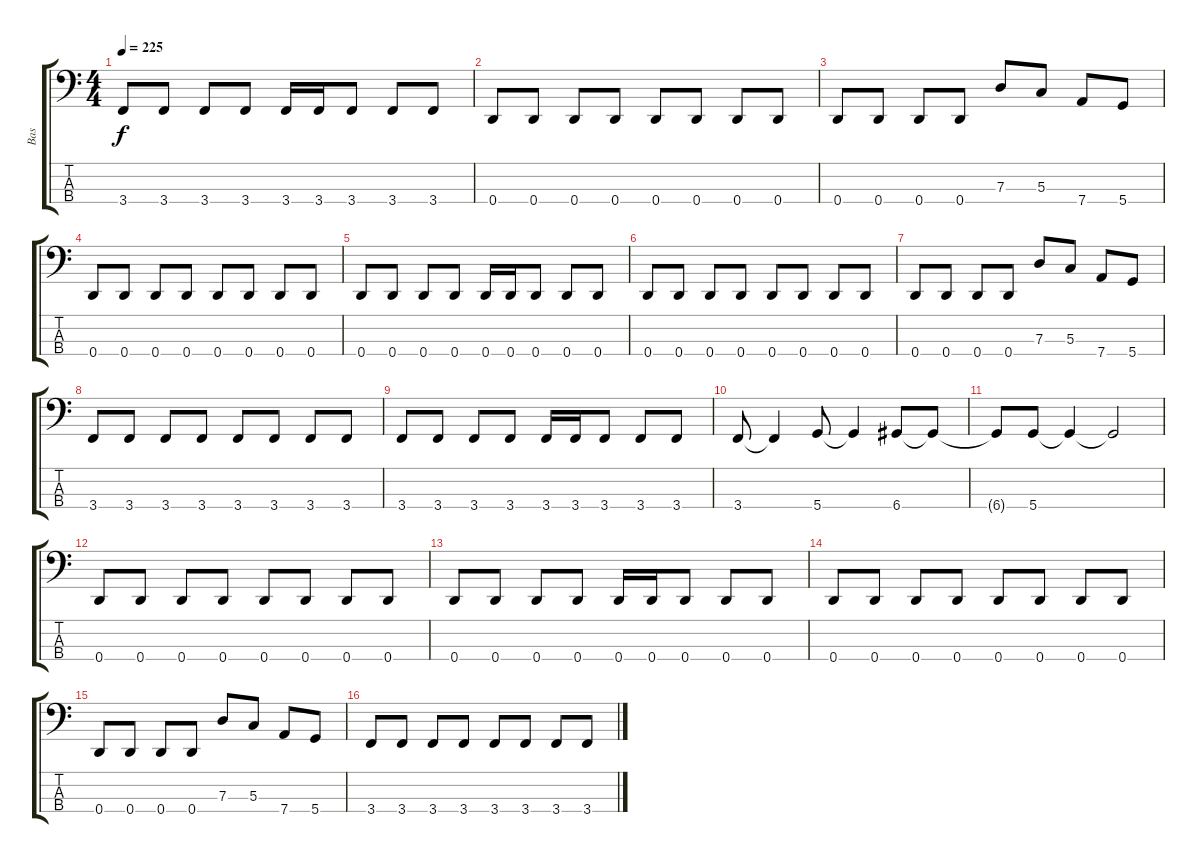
\track ("Bas" "Bas") {instrument electricbassfinger}
\staff {score tabs}
\tuning (F2 C2 G1 D1) {hide}
\ts (4 4)
\tempo 225
\clef f4
\ks c
3.4.8{dy f} 3.4.8 3.4.8 3.4.8 3.4.16 3.4.16 3.4.8 3.4.8 3.4.8 |
0.4.8 0.4.8 0.4.8 0.4.8 0.4.8 0.4.8 0.4.8 0.4.8 |
0.4.8 0.4.8 0.4.8 0.4.8 7.3.8 5.3.8 7.4.8 5.4.8 |
0.4.8 0.4.8 0.4.8 0.4.8 0.4.8 0.4.8 0.4.8 0.4.8 |
0.4.8 0.4.8 0.4.8 0.4.8 0.4.16 0.4.16 0.4.8 0.4.8 0.4.8 |
0.4.8 0.4.8 0.4.8 0.4.8 0.4.8 0.4.8 0.4.8 0.4.8 |
0.4.8 0.4.8 0.4.8 0.4.8 7.3.8 5.3.8 7.4.8 5.4.8 |
3.4.8 3.4.8 3.4.8 3.4.8 3.4.8 3.4.8 3.4.8 3.4.8 |
3.4.8 3.4.8 3.4.8 3.4.8 3.4.16 3.4.16 3.4.8 3.4.8 3.4.8 |
3.4.8 3.4{t}.4 5.4.8 5.4{t}.4 6.4.8 6.4{t}.8 |
6.4{t}.8 5.4.8 5.4{t}.4 5.4{t}.2 |
0.4.8 0.4.8 0.4.8 0.4.8 0.4.8 0.4.8 0.4.8 0.4.8 |
0.4.8 0.4.8 0.4.8 0.4.8 0.4.16 0.4.16 0.4.8 0.4.8 0.4.8 |
0.4.8 0.4.8 0.4.8 0.4.8 0.4.8 0.4.8 0.4.8 0.4.8 |
0.4.8 0.4.8 0.4.8 0.4.8 7.3.8 5.3.8 7.4.8 5.4.8 |
3.4.8 3.4.8 3.4.8 3.4.8 3.4.8 3.4.8 3.4.8 3.4.8
